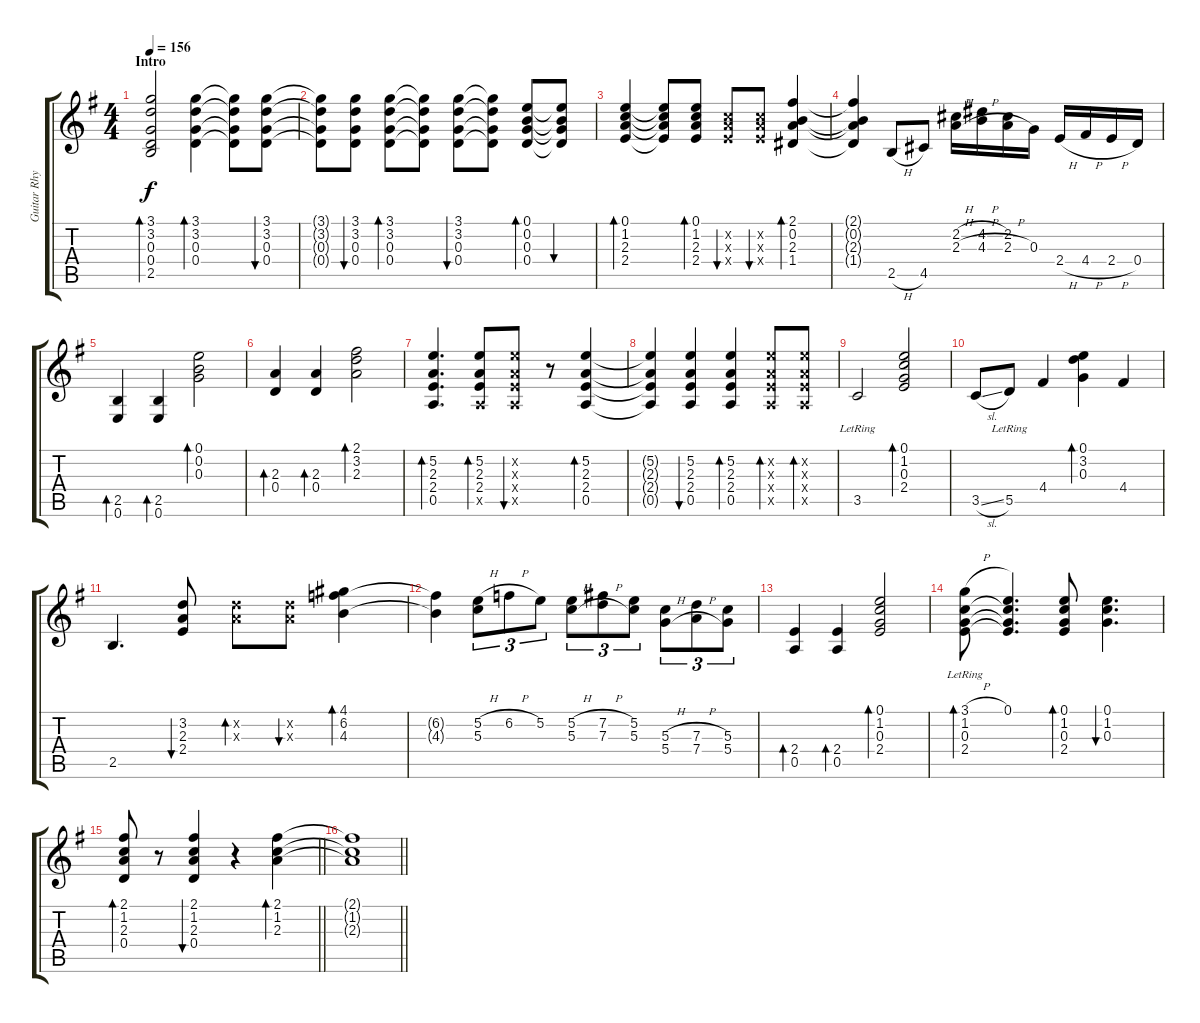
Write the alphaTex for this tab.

\track ("Guitar Rhythm" "Guitar Rhy") {instrument electricguitarjazz}
\staff {score tabs}
\tuning (E4 B3 G3 D3 A2 E2) {hide}
\ts (4 4)
\section ("" "Intro")
\tempo 156
\clef g2
\ks g
(3.1 3.2 0.3 0.4 2.5).2{bd 240 txt "" dy f instrument electricguitarjazz} (3.1 3.2 0.3 0.4).4{bd 60} (3.1{t} 3.2{t} 0.3{t} 0.4{t}).8 (3.1 3.2 0.3 0.4).8{bu 60} |
(3.1{t} 3.2{t} 0.3{t} 0.4{t}).8 (3.1 3.2 0.3 0.4).8{bu 60} (3.1 3.2 0.3 0.4).8{bd 60} (3.1{t} 3.2{t} 0.3{t} 0.4{t}).8 (3.1 3.2 0.3 0.4).8{bu 60} (3.1{t} 3.2{t} 0.3{t} 0.4{t}).8 (0.1 0.2 0.3 0.4).8{bd 60} (0.1{t} 0.2{t} 0.3{t} 0.4{t}).8{bu 60} |
(0.1 1.2 2.3 2.4).4{bd 60} (0.1{t} 1.2{t} 2.3{t} 2.4{t}).8 (0.1 1.2 2.3 2.4).8{bd 60} (1.2{x} 2.3{x} 2.4{x}).8{bu 60} (1.2{x} 2.3{x} 2.4{x}).8{bu 60} (2.1 0.2 2.3 1.4).4{bd 60} |
(2.1{t} 0.2{t} 2.3{t} 1.4{t}).4 2.5{h}.8 4.5.8 (2.2{h} 2.3{h}).16 (4.2{h} 4.3{h}).16 (2.2 2.3{h}).16 0.3.16 2.4{h}.16 4.4{h}.16 2.4{h}.16 0.4.16 |
(2.5 0.6).4{bd 60} (2.5 0.6).4{bd 60} (0.1 0.2 0.3).2{bd 60} |
(2.3 0.4).4{bd 60} (2.3 0.4).4{bd 60} (2.1 3.2 2.3).2{bd 60} |
(5.2 2.3 2.4 0.5).4{d bd 60} (5.2 2.3 2.4 0.5{x}).8{bd 60 beam merge} (5.2{x} 2.3{x} 2.4{x} 0.5{x}).8{bu 60} r.8 (5.2 2.3 2.4 0.5).4{bd 60} |
(5.2{t} 2.3{t} 2.4{t} 0.5{t}).4 (5.2 2.3 2.4 0.5).4{bu 60} (5.2 2.3 2.4 0.5).4{bd 60} (5.2{x} 2.3{x} 2.4{x} 0.5{x}).8{bd 60} (5.2{x} 2.3{x} 2.4{x} 0.5{x}).8{bd 60} |
3.5{lr}.2 (0.1 1.2 0.3 2.4).2{bd 60} |
3.5{sl}.8 5.5{lr}.8 4.4.4 (0.1 3.2 0.3).4{bd 60} 4.4.4 |
2.5.4{d} (3.2 2.3 2.4).8{bu 60} (3.2{x} 2.3{x}).8{bd 60} (3.2{x} 2.3{x}).8{bu 60} (4.1 6.2 4.3).4{bd 60} |
(6.2{t} 4.3{t}).4 (5.2{h} 5.3).8{tu (3 2)} 6.2{h}.8{tu (3 2)} 5.2.8{tu (3 2)} (5.2{h} 5.3{h}).8{tu (3 2)} (7.2{h} 7.3{h}).8{tu (3 2)} (5.2 5.3).8{tu (3 2)} (5.3{h} 5.4{h}).8{tu (3 2)} (7.3{h} 7.4{h}).8{tu (3 2)} (5.3 5.4).8{tu (3 2)} |
(2.4 0.5).4{bd 60} (2.4 0.5).4{bd 60} (0.1 1.2 0.3 2.4).2{bd 60} |
(3.1{h} 1.2{lr} 0.3{lr} 2.4{lr}).8{bd 60} (0.1 1.2{t} 0.3{t} 2.4{t}).4{d} (0.1 1.2 0.3 2.4).8{bd 60} (0.1 1.2 0.3).4{d bu 60} |
\barLineRight lightlight
(2.1 1.2 2.3 0.4).8{bd 60} r.8 (2.1 1.2 2.3 0.4).4{bu 60} r.4 (2.1 1.2 2.3).4{bd 240} |
\barLineRight lightlight
(2.1{t} 1.2{t} 2.3{t}).1
